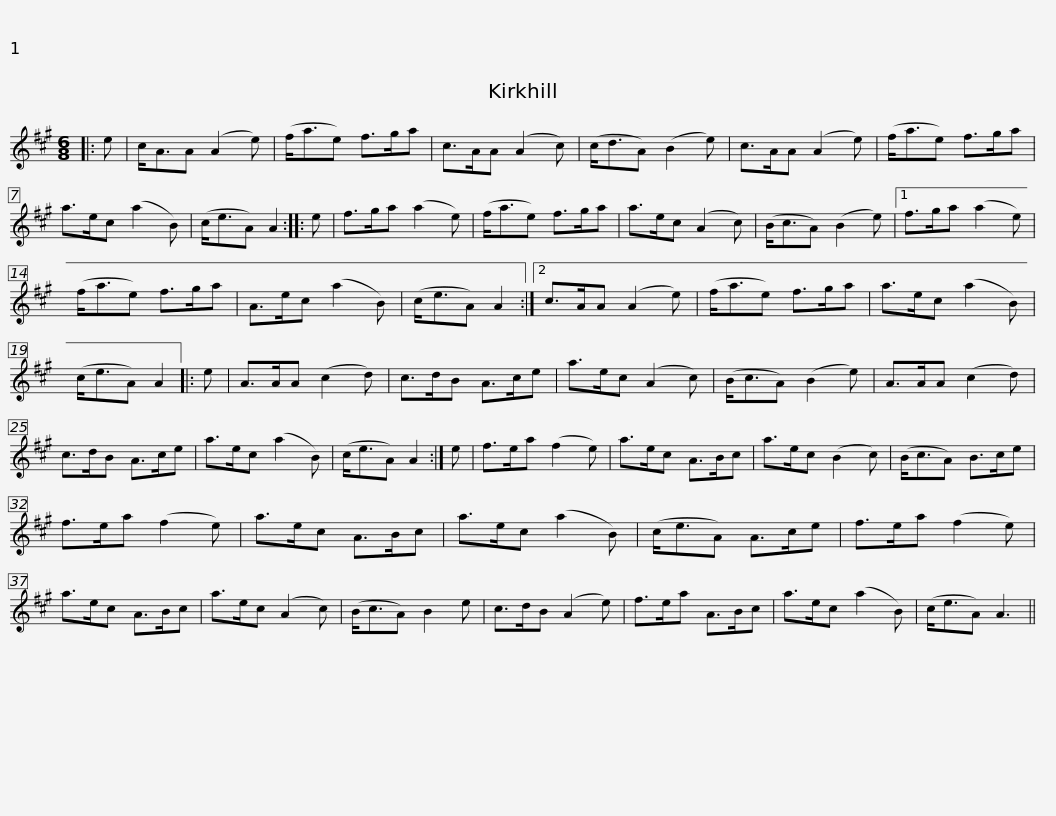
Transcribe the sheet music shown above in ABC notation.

X:1
L:1/8
M:6/8
I:linebreak $
K:A
V:1 treble
V:1
|: e | c<AA (A2 e) | (f<ae) f>ga | c>AA (A2 c) | (c<dA) (B2 e) | %5
 c>AA (A2 e) | (f<ae) f>ga | a>ec (a2 B) |$ (c<eA) A2 :: e | %10
 f>ga (a2 e) | (f<ae) f>ga | a>ec (A2 c) | (B<cA) (B2 e) |1 f>ga (a2 e) | %15
 (f<ae) f>ga |$ A>ec (a2 B) | (c<eA) A2 :|2 c>AA (A2 e) | (f<ae) f>ga | %20
 a>ec (a2 B) | (c<eA) A2 |: e | A>AA (c2 d) |$ c>dB A>ce | %25
 a>ec (A2 c) | (B<cA) (B2 e) | A>AA (c2 d) | c>dB A>ce | a>ec (a2 B) | %30
 (c<eA) A2 :| e |$ f>ea (f2 e) | a>ec A>Bc | a>ec (B2 c) | %35
 (B<cA) B>ce | f>ea (f2 e) | a>ec A>Bc | a>ec (a2 B) |$ (c<eA) A>ce | %40
 f>ea (f2 e) | a>ec A>Bc | a>ec (A2 c) | (B<cA) B2 e | c>dB (A2 e) | %45
 f>ea A>Bc |$ a>ec (a2 B) | (c<eA) A3 || %48
